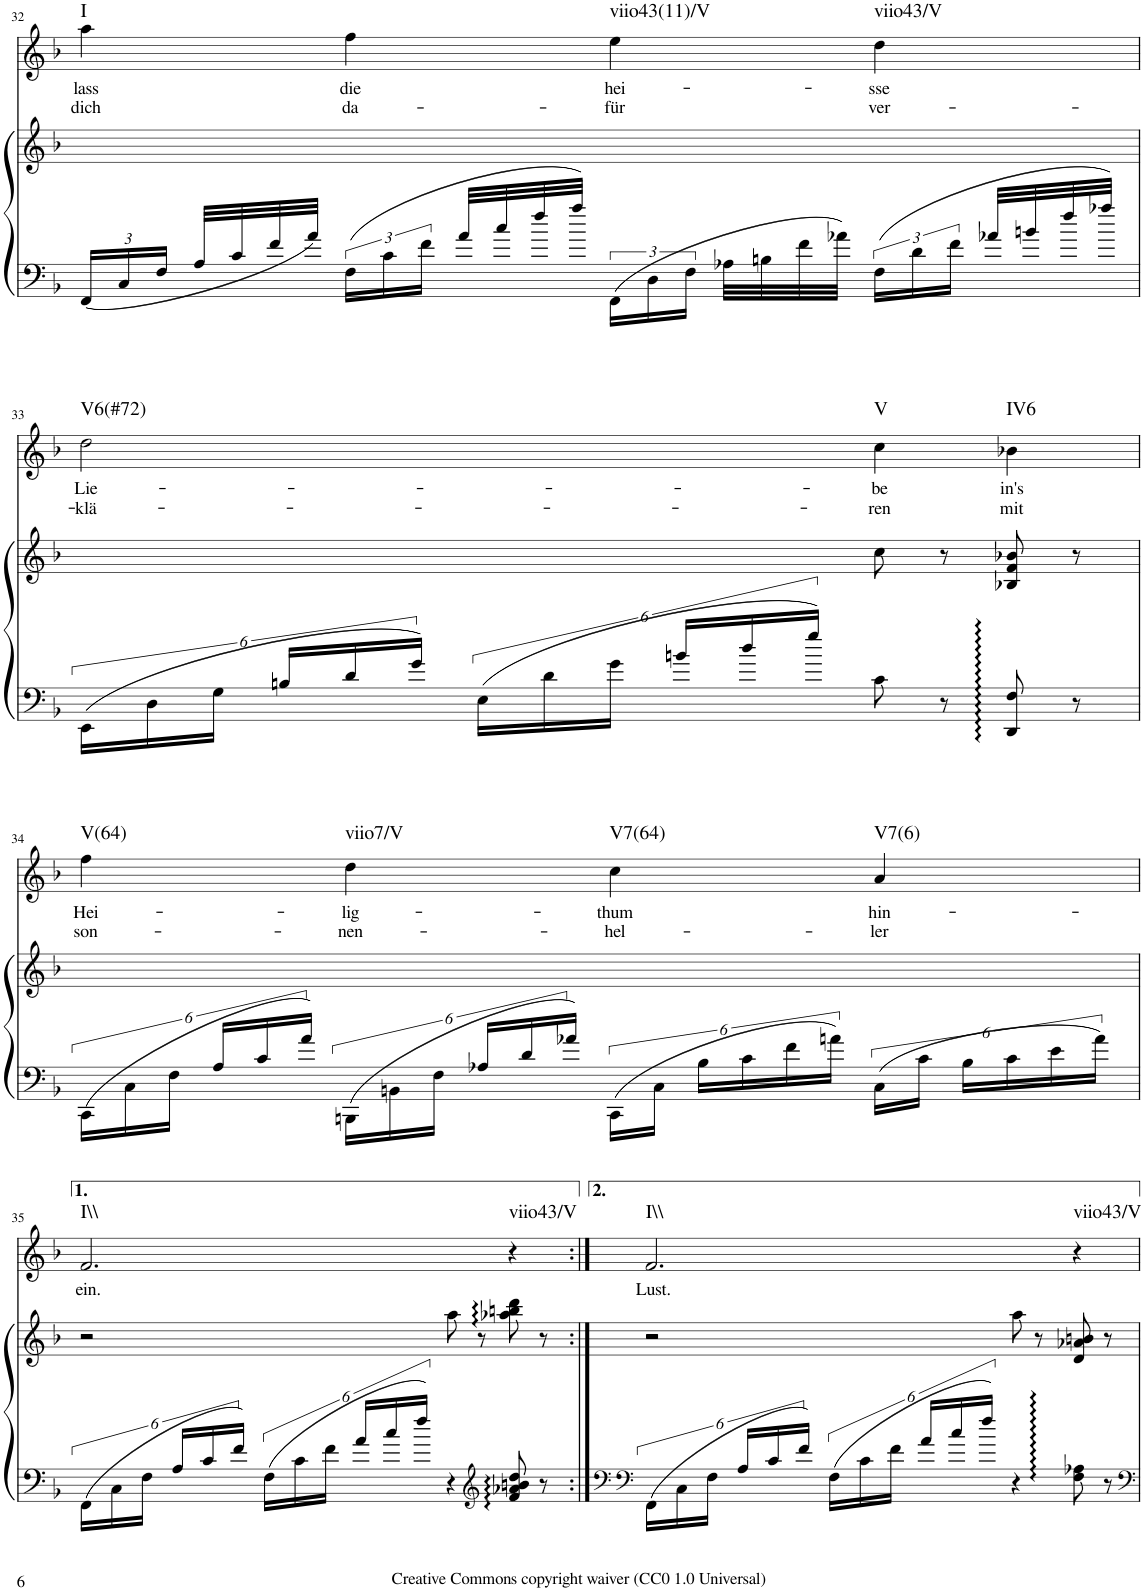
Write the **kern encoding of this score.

**kern	**kern	**kern	**text	**text	**harte
*part2	*part2	*part1	*part1	*part1	*part1
*staff3	*staff2	*staff1	*staff1	*staff1	*
*I"Piano	*	*I"Voice	*	*	*
*I'Pno	*	*	*	*	*
!!LO:PB:g=z
*clefF4	*clefG2	*clefG2	*	*	*
*k[b-]	*k[b-]	*k[b-]	*	*	*
*M4/4	*M4/4	*M4/4	*	*	*
*met(c)	*met(c)	*met(c)	*	*	*
*Xbrackettup	*	*	*	*	*
=32	=32	=32	=32	=32	=32
!	!	!	!LO:LY:b	!LO:LY:b	!LO:H:kt=I
24FF/LL	1ryy	4aa\	lass	dich	N
24C/	.	.	.	.	.
24F/JJ	.	.	.	.	.
32A/LLL	.	.	.	.	.
32c/	.	.	.	.	.
32f/	.	.	.	.	.
32a/JJJ	.	.	.	.	.
*brackettup	*	*	*	*	*
!	!	!	!LO:LY:b	!LO:LY:b	!
24F\LL	.	4ff\	die	da-	.
24c\	.	.	.	.	.
24f\JJ	.	.	.	.	.
32a/LLL	.	.	.	.	.
32cc/	.	.	.	.	.
32ff/	.	.	.	.	.
32aa/JJJ	.	.	.	.	.
!	!	!	!LO:LY:b	!LO:LY:b	!LO:H:kt=viio43(11)/V
24FF\LL	.	4ee\	hei-	-für	N
24D\	.	.	.	.	.
24F\JJ	.	.	.	.	.
32A-X\LLL	.	.	.	.	.
32Bn\	.	.	.	.	.
32f\	.	.	.	.	.
32a-X\JJJ	.	.	.	.	.
!	!	!	!LO:LY:b	!LO:LY:b	!LO:H:kt=viio43/V
24F\LL	.	4dd\	-sse	ver-	N
24d\	.	.	.	.	.
24f\JJ	.	.	.	.	.
32a-X/LLL	.	.	.	.	.
32bn/	.	.	.	.	.
32ff/	.	.	.	.	.
32aa-X/JJJ	.	.	.	.	.
!!LO:LB:g=z
=33	=33	=33	=33	=33	=33
!	!	!	!LO:LY:b	!LO:LY:b	!LO:H:kt=V6(#72)
24EE\LL	2ryy	2dd\	Lie-	-klä-	N
24D\	.	.	.	.	.
24G\JJ	.	.	.	.	.
24Bn/LL	.	.	.	.	.
24d/	.	.	.	.	.
24g/JJ	.	.	.	.	.
24E\LL	.	.	.	.	.
24d\	.	.	.	.	.
24g\JJ	.	.	.	.	.
24bn/LL	.	.	.	.	.
24dd/	.	.	.	.	.
24gg/JJ	.	.	.	.	.
!	!	!	!LO:LY:b	!LO:LY:b	!LO:H:kt=V
8c\	8cc\	4cc\	-be	-ren	N
8r	8r	.	.	.	.
!	!	!	!LO:LY:b	!LO:LY:b	!LO:H:kt=IV6
8DD/ 8F/	8B-X/ 8f/ 8b-X/	4b-X\	in's	mit	N
8r	8r	.	.	.	.
!!LO:LB:g=z
=34	=34	=34	=34	=34	=34
!	!	!	!LO:LY:b	!LO:LY:b	!LO:H:kt=V(64)
24CC\LL	1ryy	4ff\	Hei-	son-	N
24C\	.	.	.	.	.
24F\JJ	.	.	.	.	.
24A/LL	.	.	.	.	.
24c/	.	.	.	.	.
24a/JJ	.	.	.	.	.
!	!	!	!LO:LY:b	!LO:LY:b	!LO:H:kt=viio7/V
24BBBn\LL	.	4dd\	-lig-	-nen-	N
24BBn\	.	.	.	.	.
24F\JJ	.	.	.	.	.
24A-X/LL	.	.	.	.	.
24d/	.	.	.	.	.
24a-X/JJ	.	.	.	.	.
!	!	!	!LO:LY:b	!LO:LY:b	!LO:H:kt=V7(64)
24CC\LL	.	4cc\	-thum	-hel-	N
24C\JJ	.	.	.	.	.
24B-\LL	.	.	.	.	.
24c\	.	.	.	.	.
24f\	.	.	.	.	.
24an\JJ	.	.	.	.	.
!	!	!	!LO:LY:b	!LO:LY:b	!LO:H:kt=V7(6)
24C\LL	.	4a/	hin-	-ler	N
24c\JJ	.	.	.	.	.
24B-\LL	.	.	.	.	.
24c\	.	.	.	.	.
24e\	.	.	.	.	.
24a\JJ	.	.	.	.	.
!!LO:LB:g=z
=35	=35	=35	=35	=35	=35
!	!	!	!LO:LY:b	!	!LO:H:kt=I\\
24FF\LL	2r	2.f/	-ein.	.	N
24C\	.	.	.	.	.
24F\JJ	.	.	.	.	.
24A/LL	.	.	.	.	.
24c/	.	.	.	.	.
24f/JJ	.	.	.	.	.
24F\LL	.	.	.	.	.
24c\	.	.	.	.	.
24f\JJ	.	.	.	.	.
24a/LL	.	.	.	.	.
24cc/	.	.	.	.	.
24ff/JJ	.	.	.	.	.
4r	8aa\	.	.	.	.
.	8r	.	.	.	.
*clefG2	*	*	*	*	*
!	!	!	!	!	!LO:H:kt=viio43/V
8f/ 8a-X/ 8bn/ 8dd/	8aa-X\ 8bbn\ 8ddd\	4r	.	.	N
8r	8r	.	.	.	.
=36:|!	=36:|!	=36:|!	=36:|!	=36:|!	=36:|!
*clefF4	*	*	*	*	*
!	!	!	!LO:LY:b	!	!LO:H:kt=I\\
24FF\LL	2r	2.f/	Lust.	.	N
24C\	.	.	.	.	.
24F\JJ	.	.	.	.	.
24A/LL	.	.	.	.	.
24c/	.	.	.	.	.
24f/JJ	.	.	.	.	.
24F\LL	.	.	.	.	.
24c\	.	.	.	.	.
24f\JJ	.	.	.	.	.
24a/LL	.	.	.	.	.
24cc/	.	.	.	.	.
24ff/JJ	.	.	.	.	.
4r	8aa\	.	.	.	.
.	8r	.	.	.	.
!	!	!	!	!	!LO:H:kt=viio43/V
8F\ 8A-X\	8d/ 8a-X/ 8bn/	4r	.	.	N
8r	8r	.	.	.	.
=	=	=	=	=	=
*-	*-	*-	*-	*-	*-
